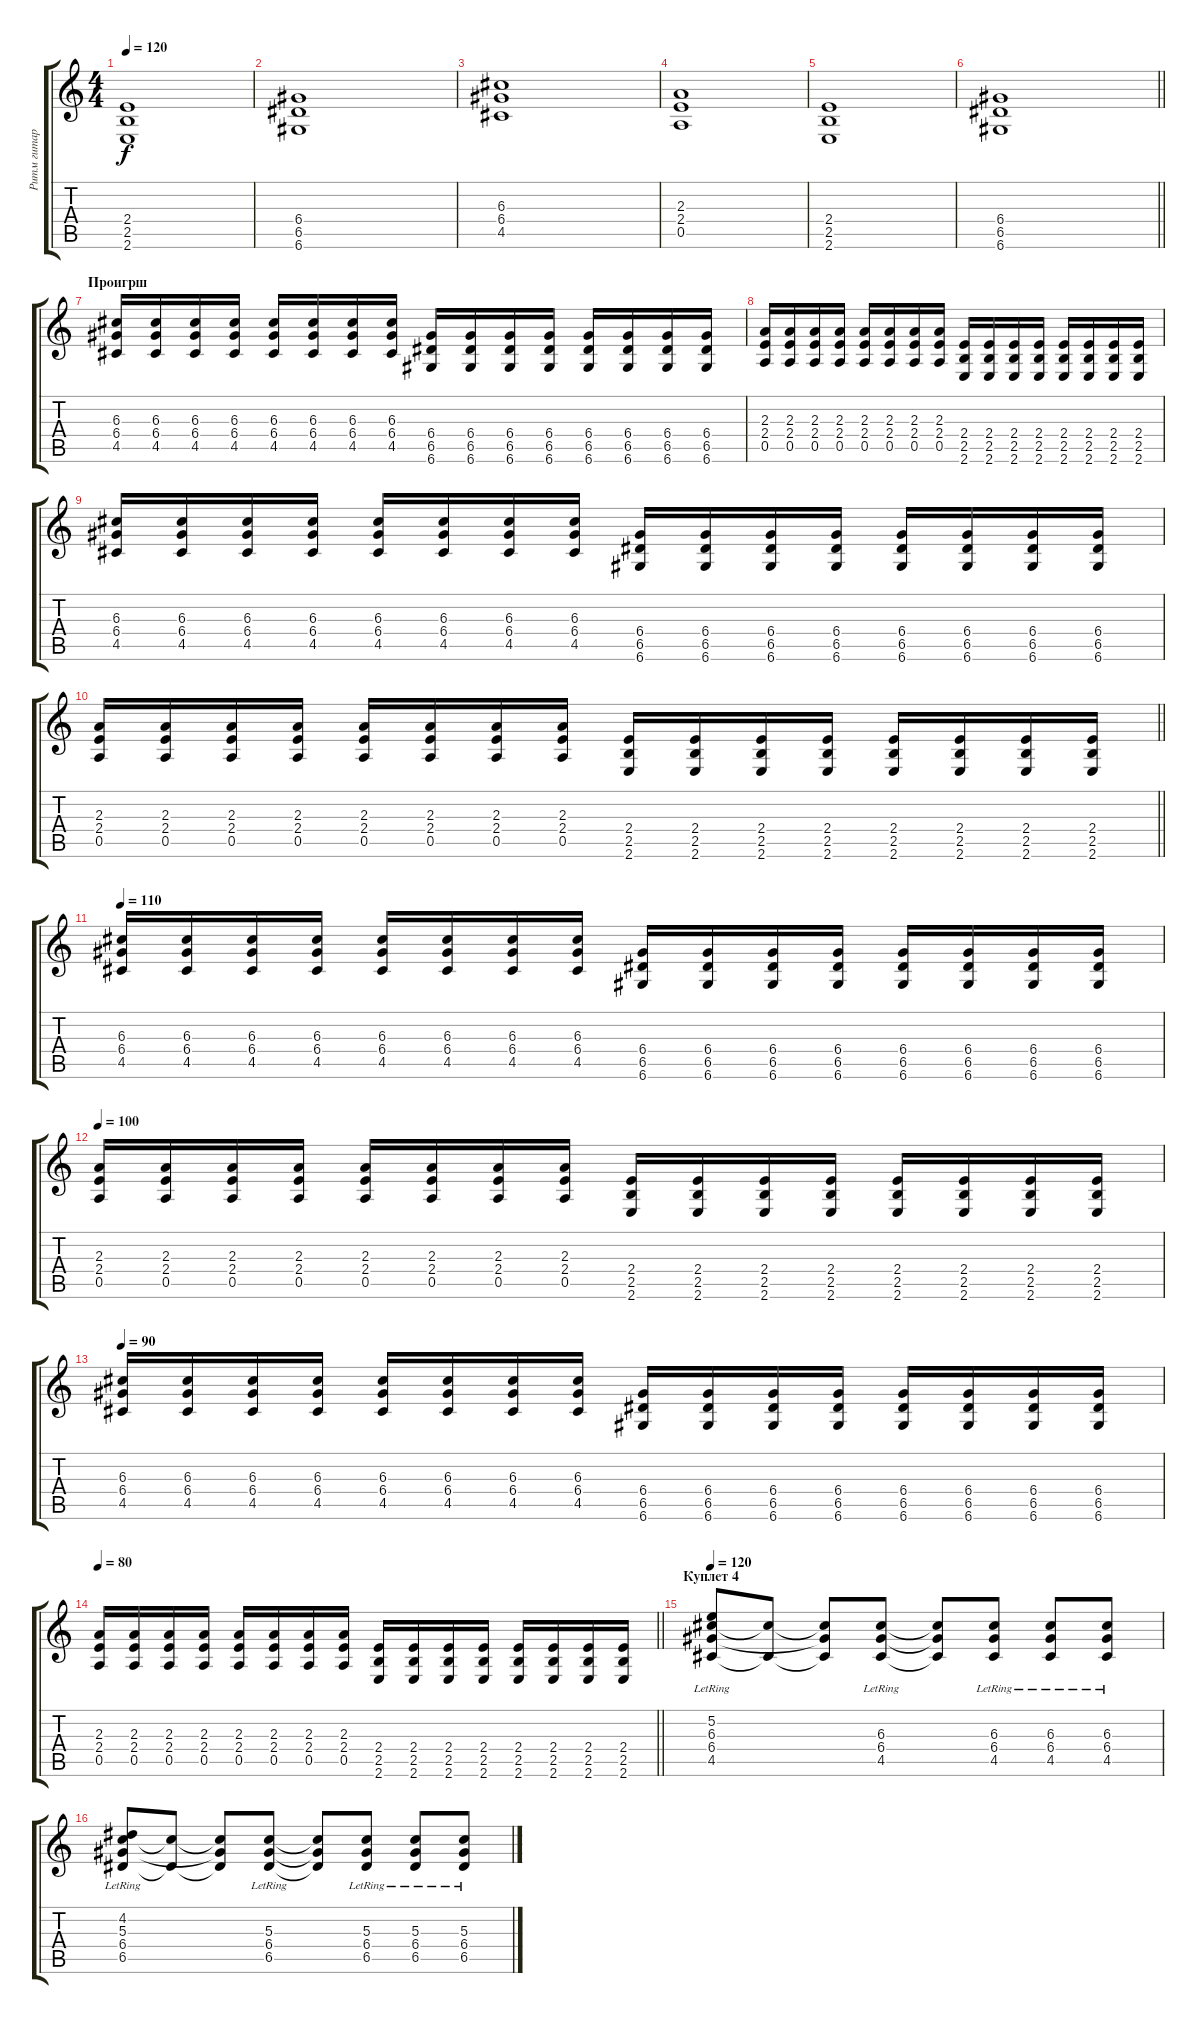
\track ("Ритм гитара строй D" "Ритм гитар") {instrument acousticguitarsteel}
\staff {score tabs}
\tuning (E4 B3 G3 D3 A2 D2) {hide}
\ts (4 4)
\tempo 120
\clef g2
\ks c
(2.4 2.5 2.6).1{dy f} |
(6.4 6.5 6.6).1 |
(6.3 6.4 4.5).1 |
(2.3 2.4 0.5).1 |
(2.4 2.5 2.6).1 |
\barLineRight lightlight
(6.4 6.5 6.6).1 |
\section ("" "Проигрш")
(6.3 6.4 4.5).16 (6.3 6.4 4.5).16 (6.3 6.4 4.5).16 (6.3 6.4 4.5).16 (6.3 6.4 4.5).16 (6.3 6.4 4.5).16 (6.3 6.4 4.5).16 (6.3 6.4 4.5).16 (6.4 6.5 6.6).16 (6.4 6.5 6.6).16 (6.4 6.5 6.6).16 (6.4 6.5 6.6).16 (6.4 6.5 6.6).16 (6.4 6.5 6.6).16 (6.4 6.5 6.6).16 (6.4 6.5 6.6).16 |
(2.3 2.4 0.5).16 (2.3 2.4 0.5).16 (2.3 2.4 0.5).16 (2.3 2.4 0.5).16 (2.3 2.4 0.5).16 (2.3 2.4 0.5).16 (2.3 2.4 0.5).16 (2.3 2.4 0.5).16 (2.4 2.5 2.6).16 (2.4 2.5 2.6).16 (2.4 2.5 2.6).16 (2.4 2.5 2.6).16 (2.4 2.5 2.6).16 (2.4 2.5 2.6).16 (2.4 2.5 2.6).16 (2.4 2.5 2.6).16 |
(6.3 6.4 4.5).16 (6.3 6.4 4.5).16 (6.3 6.4 4.5).16 (6.3 6.4 4.5).16 (6.3 6.4 4.5).16 (6.3 6.4 4.5).16 (6.3 6.4 4.5).16 (6.3 6.4 4.5).16 (6.4 6.5 6.6).16 (6.4 6.5 6.6).16 (6.4 6.5 6.6).16 (6.4 6.5 6.6).16 (6.4 6.5 6.6).16 (6.4 6.5 6.6).16 (6.4 6.5 6.6).16 (6.4 6.5 6.6).16 |
\barLineRight lightlight
(2.3 2.4 0.5).16 (2.3 2.4 0.5).16 (2.3 2.4 0.5).16 (2.3 2.4 0.5).16 (2.3 2.4 0.5).16 (2.3 2.4 0.5).16 (2.3 2.4 0.5).16 (2.3 2.4 0.5).16 (2.4 2.5 2.6).16 (2.4 2.5 2.6).16 (2.4 2.5 2.6).16 (2.4 2.5 2.6).16 (2.4 2.5 2.6).16 (2.4 2.5 2.6).16 (2.4 2.5 2.6).16 (2.4 2.5 2.6).16 |
\tempo 110
(6.3 6.4 4.5).16 (6.3 6.4 4.5).16 (6.3 6.4 4.5).16 (6.3 6.4 4.5).16 (6.3 6.4 4.5).16 (6.3 6.4 4.5).16 (6.3 6.4 4.5).16 (6.3 6.4 4.5).16 (6.4 6.5 6.6).16 (6.4 6.5 6.6).16 (6.4 6.5 6.6).16 (6.4 6.5 6.6).16 (6.4 6.5 6.6).16 (6.4 6.5 6.6).16 (6.4 6.5 6.6).16 (6.4 6.5 6.6).16 |
\tempo 100
(2.3 2.4 0.5).16 (2.3 2.4 0.5).16 (2.3 2.4 0.5).16 (2.3 2.4 0.5).16 (2.3 2.4 0.5).16 (2.3 2.4 0.5).16 (2.3 2.4 0.5).16 (2.3 2.4 0.5).16 (2.4 2.5 2.6).16 (2.4 2.5 2.6).16 (2.4 2.5 2.6).16 (2.4 2.5 2.6).16 (2.4 2.5 2.6).16 (2.4 2.5 2.6).16 (2.4 2.5 2.6).16 (2.4 2.5 2.6).16 |
\tempo 90
(6.3 6.4 4.5).16 (6.3 6.4 4.5).16 (6.3 6.4 4.5).16 (6.3 6.4 4.5).16 (6.3 6.4 4.5).16 (6.3 6.4 4.5).16 (6.3 6.4 4.5).16 (6.3 6.4 4.5).16 (6.4 6.5 6.6).16 (6.4 6.5 6.6).16 (6.4 6.5 6.6).16 (6.4 6.5 6.6).16 (6.4 6.5 6.6).16 (6.4 6.5 6.6).16 (6.4 6.5 6.6).16 (6.4 6.5 6.6).16 |
\tempo 80
\barLineRight lightlight
(2.3 2.4 0.5).16 (2.3 2.4 0.5).16 (2.3 2.4 0.5).16 (2.3 2.4 0.5).16 (2.3 2.4 0.5).16 (2.3 2.4 0.5).16 (2.3 2.4 0.5).16 (2.3 2.4 0.5).16 (2.4 2.5 2.6).16 (2.4 2.5 2.6).16 (2.4 2.5 2.6).16 (2.4 2.5 2.6).16 (2.4 2.5 2.6).16 (2.4 2.5 2.6).16 (2.4 2.5 2.6).16 (2.4 2.5 2.6).16 |
\section ("" "Куплет 4")
\tempo 120
(5.2{lr} 6.3{lr} 6.4{lr} 4.5{lr}).8{instrument acousticguitarsteel} (6.3{t} 4.5{t}).8 (6.3{t} 6.4{t} 4.5{t}).8 (6.3{lr} 6.4{lr} 4.5{lr}).8 (6.3{t} 6.4{t} 4.5{t}).8 (6.3{lr} 6.4{lr} 4.5{lr}).8 (6.3{lr} 6.4{lr} 4.5{lr}).8 (6.3{lr} 6.4{lr} 4.5{lr}).8 |
(4.2{lr} 5.3{lr} 6.4{lr} 6.5{lr}).8 (5.3{t} 6.5{t}).8 (5.3{t} 6.4{t} 6.5{t}).8 (5.3{lr} 6.4{lr} 6.5{lr}).8 (5.3{t} 6.4{t} 6.5{t}).8 (5.3{lr} 6.4{lr} 6.5{lr}).8 (5.3{lr} 6.4{lr} 6.5{lr}).8 (5.3{lr} 6.4{lr} 6.5{lr}).8
